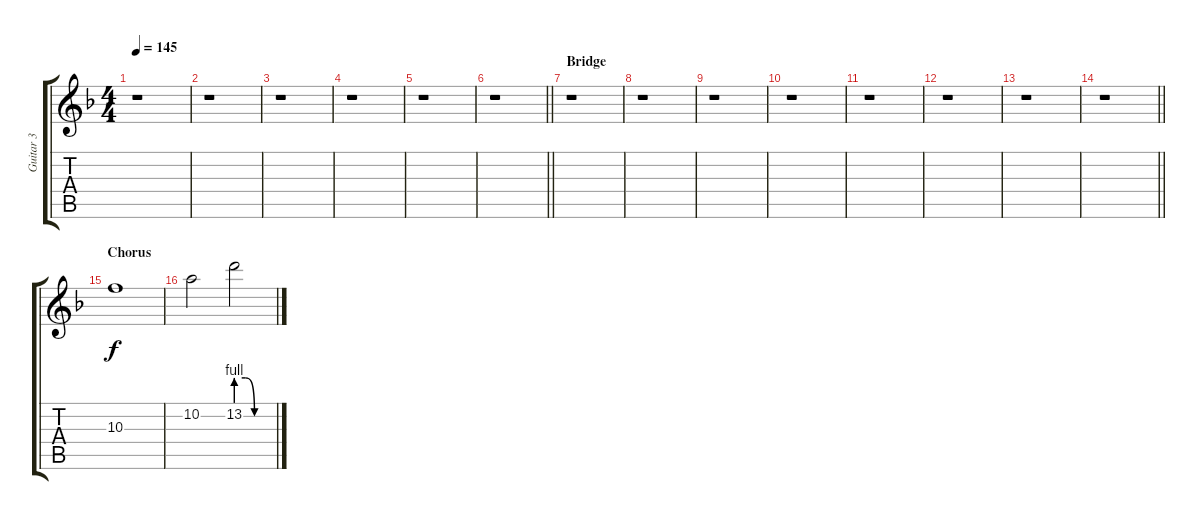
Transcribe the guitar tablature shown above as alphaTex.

\track ("Guitar 3" "Guitar 3") {instrument electricguitarjazz}
\staff {score tabs}
\tuning (E4 B3 G3 D3 A2 E2) {hide}
\ts (4 4)
\tempo 145
\clef g2
\ks f
r.1{dy f} |
r.1 |
r.1 |
r.1 |
r.1 |
\barLineRight lightlight
r.1 |
\section ("" "Bridge")
r.1 |
r.1 |
r.1 |
r.1 |
r.1 |
r.1 |
r.1 |
\barLineRight lightlight
r.1 |
\section ("" "Chorus")
10.3.1 |
10.2.2 13.2{be (custom 0 4 15 4 30 0 60 0)}.2
